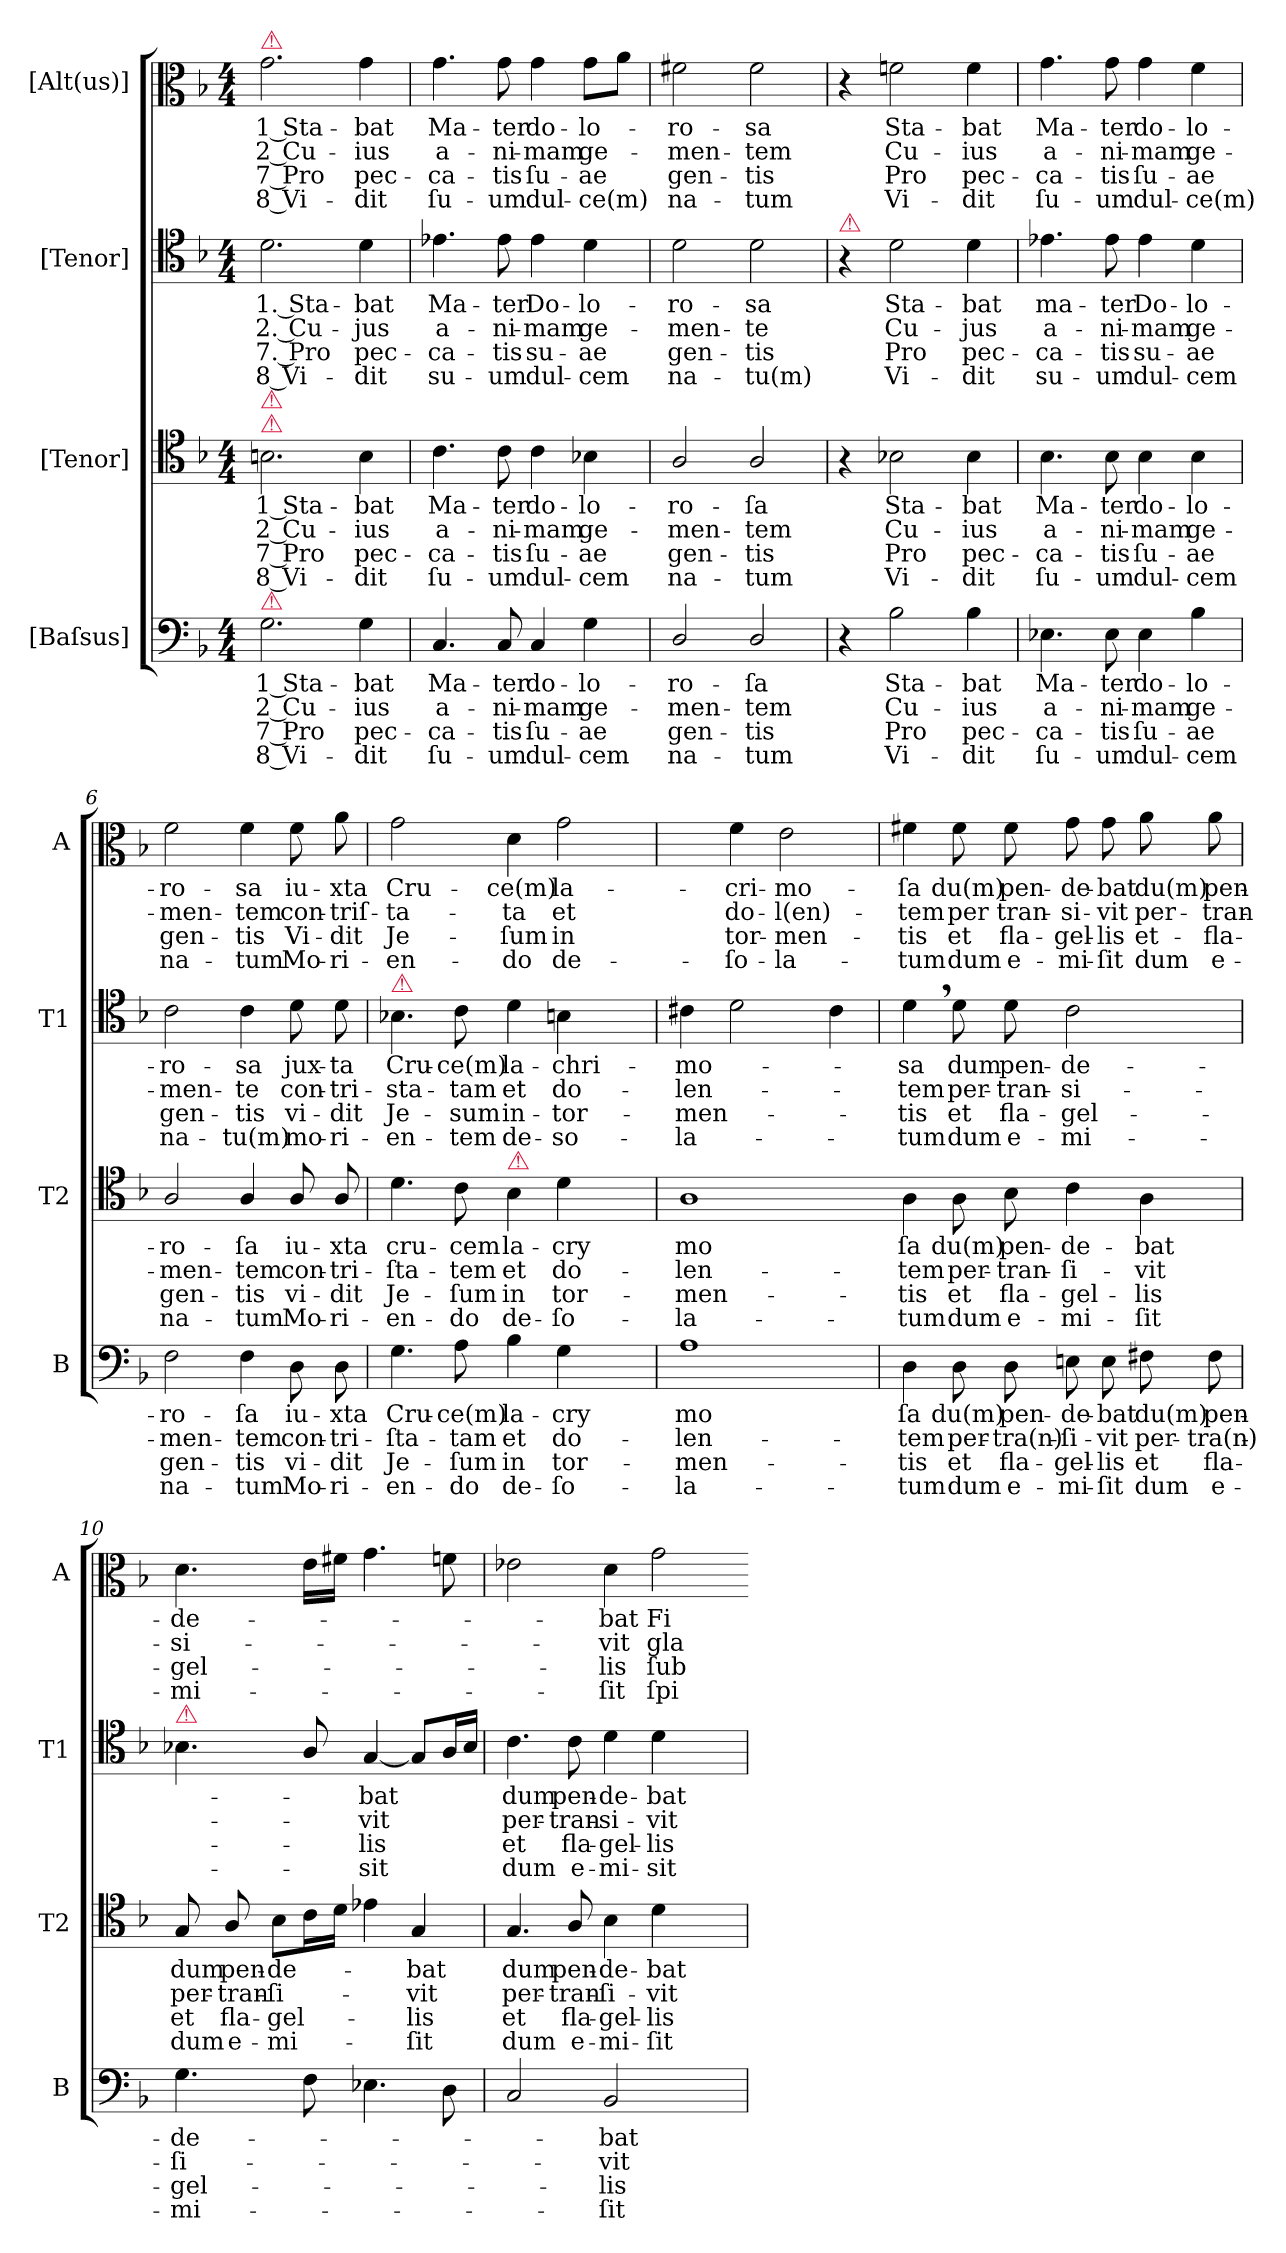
**kern	**text	**text	**text	**text	**kern	**text	**text	**text	**text	**kern	**text	**text	**text	**text	**kern	**text	**text	**text	**text
*part4	*part4	*part4	*part4	*part4	*part3	*part3	*part3	*part3	*part3	*part2	*part2	*part2	*part2	*part2	*part1	*part1	*part1	*part1	*part1
*staff4	*staff4	*staff4	*staff4	*staff4	*staff3	*staff3	*staff3	*staff3	*staff3	*staff2	*staff2	*staff2	*staff2	*staff2	*staff1	*staff1	*staff1	*staff1	*staff1
*I"[Baſsus]	*	*	*	*	*I"[Tenor]	*	*	*	*	*I"[Tenor]	*	*	*	*	*I"[Alt(us)]	*	*	*	*
*I'B	*	*	*	*	*I'T2	*	*	*	*	*I'T1	*	*	*	*	*I'A	*	*	*	*
*clefF4	*	*	*	*	*clefC4	*	*	*	*	*clefC4	*	*	*	*	*clefC3	*	*	*	*
*k[b-]	*	*	*	*	*k[b-]	*	*	*	*	*k[b-]	*	*	*	*	*k[b-]	*	*	*	*
*M4/4	*	*	*	*	*M4/4	*	*	*	*	*M4/4	*	*	*	*	*M4/4	*	*	*	*
=1	=1	=1	=1	=1	=1	=1	=1	=1	=1	=1	=1	=1	=1	=1	=1	=1	=1	=1	=1
!	!	!	!	!	!	!	!	!	!	!	!	!	!	!	!LO:TX:a:color=crimson:t=⚠	!	!	!	!
!	!	!	!	!	!LO:TX:a:color=crimson:t=⚠	!	!	!	!	!	!	!	!	!	!	!	!	!	!
!	!	!	!	!	!LO:TX:a:color=crimson:t=⚠	!	!	!	!	!	!	!	!	!	!	!	!	!	!
!LO:TX:a:color=crimson:t=⚠	!	!	!	!	!	!	!	!	!	!	!	!	!	!	!	!	!	!	!
2.G\	1 Sta-	2 Cu-	7 Pro	8 Vi-	2.Bn\	1 Sta-	2 Cu-	7 Pro	8 Vi-	2.d\	1. Sta-	2. Cu-	7. Pro	8 Vi-	2.g\	1 Sta-	2 Cu-	7 Pro	8 Vi-
4G\	-bat	-ius	pec-	-dit	4B\	-bat	-ius	pec-	-dit	4d\	-bat	-jus	pec-	-dit	4g\	-bat	-ius	pec-	-dit
=2	=2	=2	=2	=2	=2	=2	=2	=2	=2	=2	=2	=2	=2	=2	=2	=2	=2	=2	=2
4.C/	Ma-	a-	-ca-	ſu-	4.c\	Ma-	a-	-ca-	ſu-	4.e-X\	Ma-	a-	-ca-	su-	4.g\	Ma-	a-	-ca-	ſu-
8C/	-ter	-ni-	-tis	-um	8c\	-ter	-ni-	-tis	-um	8e-\	-ter	-ni-	-tis	-um	8g\	-ter	-ni-	-tis	-um
4C/	do-	-mam	ſu-	dul-	4c\	do-	-mam	ſu-	dul-	4e-\	Do-	-mam	su-	dul-	4g\	do-	-mam	ſu-	dul-
4G\	-lo-	ge-	-ae	-cem	4B-X\	-lo-	ge-	-ae	-cem	4d\	-lo-	ge-	-ae	-cem	8g\L	-lo-	ge-	-ae	-ce(m)
.	.	.	.	.	.	.	.	.	.	.	.	.	.	.	8a\J	.	.	.	.
=3	=3	=3	=3	=3	=3	=3	=3	=3	=3	=3	=3	=3	=3	=3	=3	=3	=3	=3	=3
2D/	-ro-	-men-	gen-	na-	2A/	-ro-	-men-	gen-	na-	2d\	-ro-	-men-	gen-	na-	2f#X\	-ro-	-men-	gen-	na-
2D/	-ſa	-tem	-tis	-tum	2A/	-ſa	-tem	-tis	-tum	2d\	-sa	-te	-tis	-tu(m)	2f#\	sa	-tem	-tis	-tum
=4	=4	=4	=4	=4	=4	=4	=4	=4	=4	=4	=4	=4	=4	=4	=4	=4	=4	=4	=4
4r	.	.	.	.	4r	.	.	.	.	4r	.	.	.	.	4r	.	.	.	.
!	!LO:LY:i	!LO:LY:i	!LO:LY:i	!LO:LY:i	!	!LO:LY:i	!LO:LY:i	!LO:LY:i	!LO:LY:i	!	!LO:LY:i	!LO:LY:i	!LO:LY:i	!LO:LY:i	!	!LO:LY:i	!LO:LY:i	!LO:LY:i	!LO:LY:i
2B-\	Sta-	Cu-	Pro	Vi-	2B-X\	Sta-	Cu-	Pro	Vi-	2d\	Sta-	Cu-	Pro	Vi-	2fn\	Sta-	Cu-	Pro	Vi-
!	!LO:LY:i	!LO:LY:i	!LO:LY:i	!LO:LY:i	!	!LO:LY:i	!LO:LY:i	!LO:LY:i	!LO:LY:i	!	!LO:LY:i	!LO:LY:i	!LO:LY:i	!LO:LY:i	!	!LO:LY:i	!LO:LY:i	!LO:LY:i	!LO:LY:i
4B-\	-bat	-ius	pec-	-dit	4B-\	-bat	-ius	pec-	-dit	4d\	-bat	-jus	pec-	-dit	4f\	-bat	-ius	pec-	-dit
!	!	!	!	!	!	!	!	!	!	!LO:TX:a:color=crimson:t=⚠	!	!	!	!	!	!	!	!	!
=5	=5	=5	=5	=5	=5	=5	=5	=5	=5	=5	=5	=5	=5	=5	=5	=5	=5	=5	=5
!	!LO:LY:i	!LO:LY:i	!LO:LY:i	!LO:LY:i	!	!LO:LY:i	!LO:LY:i	!LO:LY:i	!LO:LY:i	!	!LO:LY:i	!LO:LY:i	!LO:LY:i	!LO:LY:i	!	!LO:LY:i	!LO:LY:i	!LO:LY:i	!LO:LY:i
4.E-X\	Ma-	a-	-ca-	ſu-	4.B-\	Ma-	a-	-ca-	ſu-	4.e-X\	ma-	a-	-ca-	su-	4.g\	Ma-	a-	-ca-	ſu-
!	!LO:LY:i	!LO:LY:i	!LO:LY:i	!LO:LY:i	!	!LO:LY:i	!LO:LY:i	!LO:LY:i	!LO:LY:i	!	!LO:LY:i	!LO:LY:i	!LO:LY:i	!LO:LY:i	!	!LO:LY:i	!LO:LY:i	!LO:LY:i	!LO:LY:i
8E-\	-ter	-ni-	-tis	-um	8B-\	-ter	-ni-	-tis	-um	8e-\	-ter	-ni-	-tis	-um	8g\	-ter	-ni-	-tis	-um
!	!LO:LY:i	!LO:LY:i	!LO:LY:i	!LO:LY:i	!	!LO:LY:i	!LO:LY:i	!LO:LY:i	!LO:LY:i	!	!LO:LY:i	!LO:LY:i	!LO:LY:i	!LO:LY:i	!	!LO:LY:i	!LO:LY:i	!LO:LY:i	!LO:LY:i
4E-\	do-	-mam	ſu-	dul-	4B-\	do-	-mam	ſu-	dul-	4e-\	Do-	-mam	su-	dul-	4g\	do-	-mam	ſu-	dul-
!	!LO:LY:i	!LO:LY:i	!LO:LY:i	!LO:LY:i	!	!LO:LY:i	!LO:LY:i	!LO:LY:i	!LO:LY:i	!	!LO:LY:i	!LO:LY:i	!LO:LY:i	!LO:LY:i	!	!LO:LY:i	!LO:LY:i	!LO:LY:i	!LO:LY:i
4B-\	-lo-	ge-	-ae	-cem	4B-\	-lo-	ge-	-ae	-cem	4d\	-lo-	ge-	-ae	-cem	4f\	-lo-	ge-	-ae	-ce(m)
=6	=6	=6	=6	=6	=6	=6	=6	=6	=6	=6	=6	=6	=6	=6	=6	=6	=6	=6	=6
!	!LO:LY:i	!LO:LY:i	!LO:LY:i	!LO:LY:i	!	!LO:LY:i	!LO:LY:i	!LO:LY:i	!LO:LY:i	!	!LO:LY:i	!LO:LY:i	!LO:LY:i	!LO:LY:i	!	!LO:LY:i	!LO:LY:i	!LO:LY:i	!LO:LY:i
2F\	-ro-	-men-	gen-	na-	2A/	-ro-	-men-	gen-	na-	2c\	-ro-	-men-	gen-	na-	2f\	-ro-	-men-	gen-	na-
!	!LO:LY:i	!LO:LY:i	!LO:LY:i	!LO:LY:i	!	!LO:LY:i	!LO:LY:i	!LO:LY:i	!LO:LY:i	!	!LO:LY:i	!LO:LY:i	!LO:LY:i	!LO:LY:i	!	!LO:LY:i	!LO:LY:i	!LO:LY:i	!LO:LY:i
4F\	-ſa	-tem	-tis	-tum	4A/	-ſa	-tem	-tis	-tum	4c\	-sa	-te	-tis	-tu(m)	4f\	-sa	-tem	-tis	-tum
8D\	iu-	con-	vi-	Mo-	8A/	iu-	con-	vi-	Mo-	8d\	jux-	con-	vi-	mo-	8f\	iu-	con-	Vi-	Mo-
8D\	-xta	-tri-	-dit	-ri-	8A/	-xta	-tri-	-dit	-ri-	8d\	-ta	-tri-	-dit	-ri-	8a\	-xta	-triſ-	-dit	-ri-
=7	=7	=7	=7	=7	=7	=7	=7	=7	=7	=7	=7	=7	=7	=7	=7	=7	=7	=7	=7
!	!	!	!	!	!	!	!	!	!	!LO:TX:a:color=crimson:t=⚠	!	!	!	!	!	!	!	!	!
4.G\	Cru-	-ſta-	Je-	-en-	4.d\	cru-	-ſta-	Je-	-en-	4.B-X\	Cru-	-sta-	Je-	-en-	2g\	Cru-	-ta-	Je-	-en-
8A\	-ce(m)	-tam	-ſum	-do	8c\	-cem	-tem	-ſum	-do	8c\	-ce(m)	-tam	-sum	-tem	.	.	.	.	.
!	!	!	!	!	!LO:TX:a:color=crimson:t=⚠	!	!	!	!	!	!	!	!	!	!	!	!	!	!
4B-\	la-	et	in	de-	4B-\	la-	et	in	de-	4d\	la-	et	in-	de-	4d\	-ce(m)	-ta	- ſum	-do
4G\	-cry	do-	tor-	-ſo-	4d\	-cry	do-	tor-	-ſo-	4Bn\	-chri-	do-	-tor-	-so-	2g\	la-	et	in	de-
4ryy	.	.	.	.	4ryy	.	.	.	.	4ryy	.	.	.	.	.	.	.	.	.
=8	=8	=8	=8	=8	=8	=8	=8	=8	=8	=8	=8	=8	=8	=8	=8	=8	=8	=8	=8
1A	mo	-len-	-men-	-la-	1A	mo	-len-	-men-	-la-	4c#X\	-mo-	-len-	-men-	-la-	4ryy	.	.	.	.
.	.	.	.	.	.	.	.	.	.	2d\	.	.	.	.	4f\	-cri-	do-	tor-	-ſo-
.	.	.	.	.	.	.	.	.	.	.	.	.	.	.	2e\	-mo-	-l(en)-	-men-	-la-
.	.	.	.	.	.	.	.	.	.	4c#\	.	.	.	.	.	.	.	.	.
=9	=9	=9	=9	=9	=9-	=9	=9	=9	=9	=9	=9	=9	=9	=9	=9	=9	=9	=9	=9
4D\	ſa	-tem	-tis	-tum	4A\	ſa	-tem	-tis	-tum	4d,\	-sa	-tem	-tis	-tum	4f#X\	-ſa	-tem	-tis	-tum
8D\	du(m)	per-	et	dum	8A\	du(m)	per-	et	dum	8d\	dum	per-	et	dum	8f#\	du(m)	per	et	dum
8D\	pen-	-tra(n)-	fla-	e-	8B-\	pen-	-tran-	fla-	e-	8d\	pen-	-tran-	fla-	e-	8f#\	pen-	tran-	fla-	e-
8En\	-de-	-ſi-	-gel-	-mi-	4c\	-de-	-ſi-	-gel-	-mi-	2c\	-de-	-si-	-gel-	-mi-	8g\	-de-	-si-	-gel-	-mi-
8E\	-bat	-vit	-lis	-ſit	.	.	.	.	.	.	.	.	.	.	8g\	-bat	-vit	-lis	-ſit
!	!	!LO:LY:i	!LO:LY:i	!LO:LY:i	!	!	!	!	!	!	!	!	!	!	!	!LO:LY:i	!LO:LY:i	!LO:LY:i	!LO:LY:i
8F#X\	du(m)	per-	et	dum	4A\	-bat	-vit	-lis	-ſit	.	.	.	.	.	8a\	du(m)	per-	et-	dum
!	!	!LO:LY:i	!LO:LY:i	!LO:LY:i	!	!	!	!	!	!	!	!	!	!	!	!LO:LY:i	!LO:LY:i	!LO:LY:i	!LO:LY:i
8F#\	pen-	-tra(n)-	fla-	e-	.	.	.	.	.	.	.	.	.	.	8a\	pen-	-tran-	-fla-	e-
=10	=10	=10	=10	=10	=10	=10	=10	=10	=10	=10	=10	=10	=10	=10	=10	=10	=10	=10	=10
!	!	!	!	!	!	!	!	!	!	!LO:TX:a:color=crimson:t=⚠	!	!	!	!	!	!	!	!	!
!	!	!LO:LY:i	!LO:LY:i	!LO:LY:i	!	!LO:LY:i	!LO:LY:i	!LO:LY:i	!LO:LY:i	!	!	!	!	!	!	!LO:LY:i	!LO:LY:i	!LO:LY:i	!LO:LY:i
4.G\	-de-	-ſi-	-gel-	-mi-	8G/	dum	per-	et	dum	4.B-X\	.	.	.	.	4.d\	-de-	-si-	-gel-	-mi-
!	!	!	!	!	!	!LO:LY:i	!LO:LY:i	!LO:LY:i	!LO:LY:i	!	!	!	!	!	!	!	!	!	!
.	.	.	.	.	8A/	pen-	-tran-	fla-	e-	.	.	.	.	.	.	.	.	.	.
!	!	!	!	!	!	!LO:LY:i	!LO:LY:i	!LO:LY:i	!LO:LY:i	!	!	!	!	!	!	!	!	!	!
.	.	.	.	.	8B-\L	-de-	-ſi-	-gel-	-mi-	.	.	.	.	.	.	.	.	.	.
8F\	.	.	.	.	16c\L	.	.	.	.	8A/	.	.	.	.	16e\LL	.	.	.	.
.	.	.	.	.	16d\JJ	.	.	.	.	.	.	.	.	.	16f#X\JJ	.	.	.	.
4.E-X\	.	.	.	.	4e-X\	.	.	.	.	[4G/	-bat	-vit	-lis	-sit	4.g\	.	.	.	.
!	!	!	!	!	!	!LO:LY:i	!LO:LY:i	!LO:LY:i	!LO:LY:i	!	!	!	!	!	!	!	!	!	!
.	.	.	.	.	4G/	-bat	-vit	-lis	-ſit	8G/L]	.	.	.	.	.	.	.	.	.
8D\	.	.	.	.	.	.	.	.	.	16A/L	.	.	.	.	8fn\	.	.	.	.
.	.	.	.	.	.	.	.	.	.	16B-/JJ	.	.	.	.	.	.	.	.	.
=11	=11	=11	=11	=11	=11	=11	=11	=11	=11	=11	=11	=11	=11	=11	=11	=11	=11	=11	=11
!	!	!	!	!	!	!LO:LY:i	!LO:LY:i	!LO:LY:i	!LO:LY:i	!	!LO:LY:i	!LO:LY:i	!LO:LY:i	!LO:LY:i	!	!	!	!	!
2C/	.	.	.	.	4.G/	dum	per-	et	dum	4.c\	dum	per-	et	dum	2e-X\	.	.	.	.
!	!	!	!	!	!	!LO:LY:i	!LO:LY:i	!LO:LY:i	!LO:LY:i	!	!LO:LY:i	!LO:LY:i	!LO:LY:i	!LO:LY:i	!	!	!	!	!
.	.	.	.	.	8A/	pen-	-tran-	fla-	e-	8c\	pen-	tran-	fla-	e-	.	.	.	.	.
!	!	!LO:LY:i	!LO:LY:i	!LO:LY:i	!	!LO:LY:i	!LO:LY:i	!LO:LY:i	!LO:LY:i	!	!LO:LY:i	!LO:LY:i	!LO:LY:i	!LO:LY:i	!	!LO:LY:i	!LO:LY:i	!LO:LY:i	!LO:LY:i
2BB-/	-bat	-vit	-lis	-ſit	4B-\	-de-	-ſi-	-gel-	-mi-	4d\	-de-	-si-	-gel-	-mi-	4d\	-bat	-vit	-lis	-ſit
!	!	!	!	!	!	!LO:LY:i	!LO:LY:i	!LO:LY:i	!LO:LY:i	!	!LO:LY:i	!LO:LY:i	!LO:LY:i	!LO:LY:i	!	!	!	!	!
.	.	.	.	.	4d\	-bat	-vit	-lis	-ſit	4d\	-bat	-vit	-lis	-sit	2g\	Fi-	gla-	ſub-	ſpi-
4ryy	.	.	.	.	4ryy	.	.	.	.	4ryy	.	.	.	.	.	.	.	.	.
=	=-	=-	=-	=-	=	=-	=-	=-	=-	=	=-	=-	=-	=-	=-	=-	=-	=-	=-
*-	*-	*-	*-	*-	*-	*-	*-	*-	*-	*-	*-	*-	*-	*-	*-	*-	*-	*-	*-
